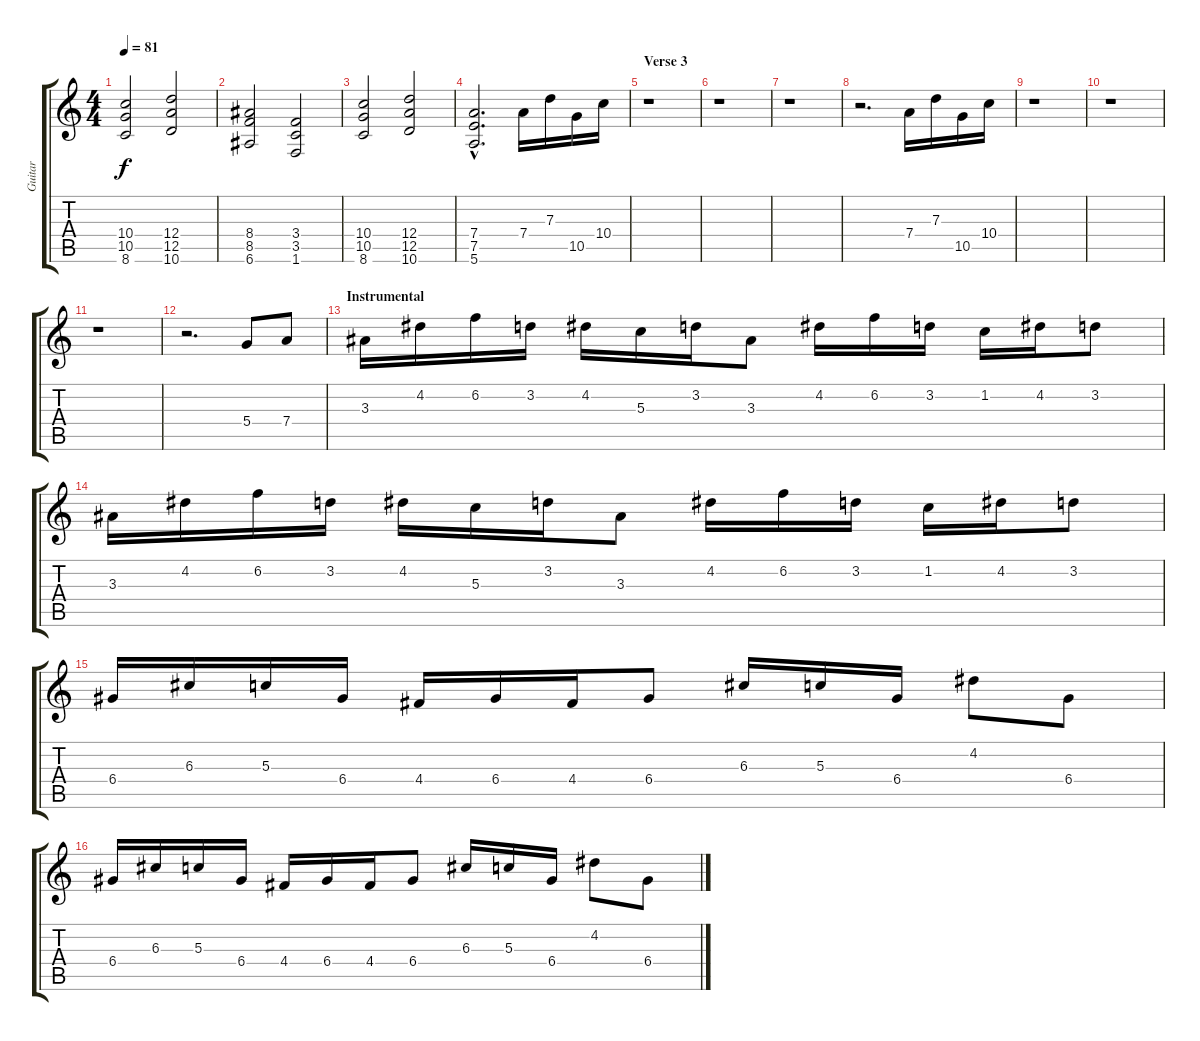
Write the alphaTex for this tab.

\track ("Guitar" "Guitar") {instrument overdrivenguitar}
\staff {score tabs}
\tuning (E4 B3 G3 D3 A2 E2) {hide}
\ts (4 4)
\tempo 81
\clef g2
\ks c
(10.4 10.5 8.6).2{dy f} (12.4 12.5 10.6).2 |
(8.4 8.5 6.6).2 (3.4 3.5 1.6).2 |
(10.4 10.5 8.6).2 (12.4 12.5 10.6).2 |
(7.4{hac} 7.5{hac} 5.6{hac}).2{d} 7.4.16 7.3.16 10.5.16 10.4.16 |
\section ("" "Verse 3")
r.1 |
r.1 |
r.1 |
r.2{d} 7.4.16 7.3.16 10.5.16 10.4.16 |
r.1 |
r.1 |
r.1 |
r.2{d} 5.4.8 7.4.8 |
\section ("" "Instrumental")
3.3.16 4.2.16 6.2.16 3.2.16 4.2.16 5.3.16 3.2.16 3.3.8 4.2.16 6.2.16 3.2.16 1.2.16 4.2.16 3.2.8 |
3.3.16 4.2.16 6.2.16 3.2.16 4.2.16 5.3.16 3.2.16 3.3.8 4.2.16 6.2.16 3.2.16 1.2.16 4.2.16 3.2.8 |
6.4.16 6.3.16 5.3.16 6.4.16 4.4.16 6.4.16 4.4.16 6.4.8 6.3.16 5.3.16 6.4.16 4.2.8 6.4.8 |
6.4.16 6.3.16 5.3.16 6.4.16 4.4.16 6.4.16 4.4.16 6.4.8 6.3.16 5.3.16 6.4.16 4.2.8 6.4.8
